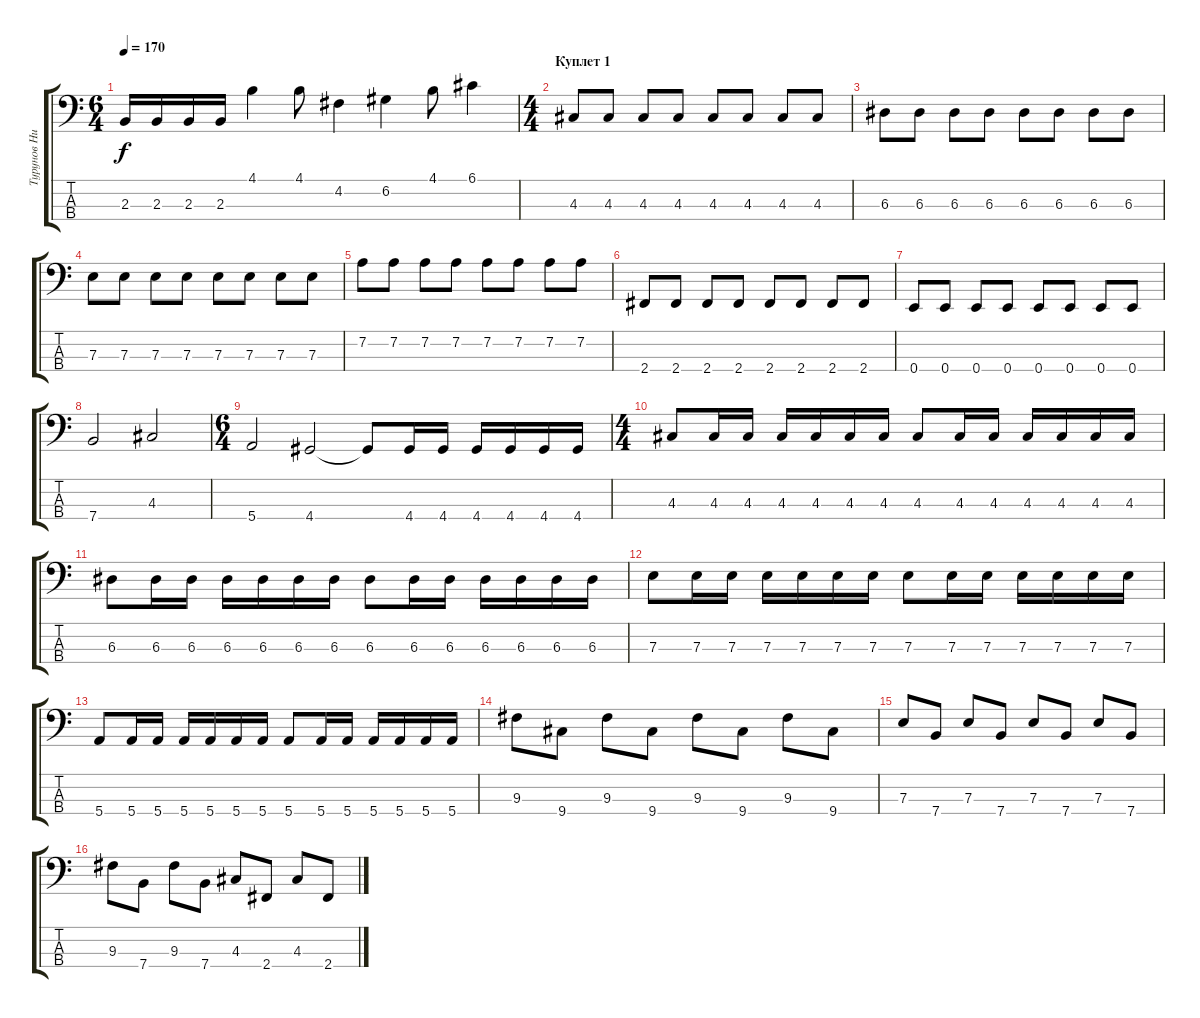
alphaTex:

\track ("Турунов Николай" "Турунов Ни") {instrument electricbassfinger}
\staff {score tabs}
\tuning (G2 D2 A1 E1) {hide}
\ts (6 4)
\tempo 170
\clef f4
\ks c
2.3.16{dy f} 2.3.16 2.3.16 2.3.16 4.1.4 4.1.8 4.2.4 6.2.4 4.1.8 6.1.4 |
\ts (4 4)
\section ("" "Куплет 1")
4.3.8 4.3.8 4.3.8 4.3.8 4.3.8 4.3.8 4.3.8 4.3.8 |
6.3.8 6.3.8 6.3.8 6.3.8 6.3.8 6.3.8 6.3.8 6.3.8 |
7.3.8 7.3.8 7.3.8 7.3.8 7.3.8 7.3.8 7.3.8 7.3.8 |
7.2.8 7.2.8 7.2.8 7.2.8 7.2.8 7.2.8 7.2.8 7.2.8 |
2.4.8 2.4.8 2.4.8 2.4.8 2.4.8 2.4.8 2.4.8 2.4.8 |
0.4.8 0.4.8 0.4.8 0.4.8 0.4.8 0.4.8 0.4.8 0.4.8 |
7.4.2 4.3.2 |
\ts (6 4)
5.4.2 4.4.2 4.4{t}.8 4.4.16 4.4.16 4.4.16 4.4.16 4.4.16 4.4.16 |
\ts (4 4)
4.3.8 4.3.16 4.3.16 4.3.16 4.3.16 4.3.16 4.3.16 4.3.8 4.3.16 4.3.16 4.3.16 4.3.16 4.3.16 4.3.16 |
6.3.8 6.3.16 6.3.16 6.3.16 6.3.16 6.3.16 6.3.16 6.3.8 6.3.16 6.3.16 6.3.16 6.3.16 6.3.16 6.3.16 |
7.3.8 7.3.16 7.3.16 7.3.16 7.3.16 7.3.16 7.3.16 7.3.8 7.3.16 7.3.16 7.3.16 7.3.16 7.3.16 7.3.16 |
5.4.8 5.4.16 5.4.16 5.4.16 5.4.16 5.4.16 5.4.16 5.4.8 5.4.16 5.4.16 5.4.16 5.4.16 5.4.16 5.4.16 |
9.3.8 9.4.8 9.3.8 9.4.8 9.3.8 9.4.8 9.3.8 9.4.8 |
7.3.8 7.4.8 7.3.8 7.4.8 7.3.8 7.4.8 7.3.8 7.4.8 |
9.3.8 7.4.8 9.3.8 7.4.8 4.3.8 2.4.8 4.3.8 2.4.8
